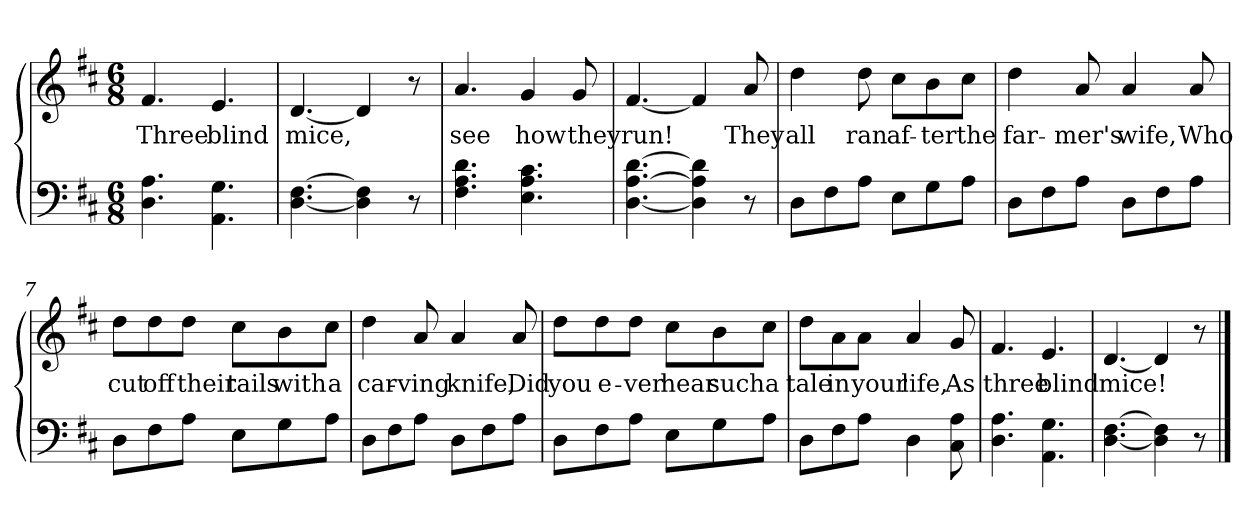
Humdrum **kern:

**kern	**kern	**text
*part1	*part1	*part1
*staff2	*staff1	*staff1
*clefF4	*clefG2	*
*k[f#c#]	*k[f#c#]	*
*D:	*D:	*
*M6/8	*M6/8	*
=1	=1	=1
!	!	!LO:LY:b
4.D\ 4.A\	4.f#/	Three
!	!	!LO:LY:b
4.AA\ 4.G\	4.e/	blind
=2	=2	=2
!	!	!LO:LY:b
[4.D\ [4.F#\	[4.d/	mice,
4D\] 4F#\]	4d/]	.
8r	8r	.
=3	=3	=3
!	!	!LO:LY:b
4.F#\ 4.A\ 4.d\	4.a/	see
!	!	!LO:LY:b
4.E\ 4.A\ 4.c#\	4g/	how
!	!	!LO:LY:b
.	8g/	they
=4	=4	=4
!	!	!LO:LY:b
[4.D\ [4.A\ [4.d\	[4.f#/	run!
4D\] 4A\] 4d\]	4f#/]	.
!	!	!LO:LY:b
8r	8a/	They
!!LO:LB:g=z
=5	=5	=5
!	!	!LO:LY:b
8D\L	4dd\	all
8F#\	.	.
!	!	!LO:LY:b
8A\J	8dd\	ran
!	!	!LO:LY:b
8E\L	8cc#\L	af-
!	!	!LO:LY:b
8G\	8b\	-ter
!	!	!LO:LY:b
8A\J	8cc#\J	the
=6	=6	=6
!	!	!LO:LY:b
8D\L	4dd\	far-
8F#\	.	.
!	!	!LO:LY:b
8A\J	8a/	-mer's
!	!	!LO:LY:b
8D\L	4a/	wife,
8F#\	.	.
!	!	!LO:LY:b
8A\J	8a/	Who
=7	=7	=7
!	!	!LO:LY:b
8D\L	8dd\L	cut
!	!	!LO:LY:b
8F#\	8dd\	off
!	!	!LO:LY:b
8A\J	8dd\J	their
!	!	!LO:LY:b
8E\L	8cc#\L	tails
!	!	!LO:LY:b
8G\	8b\	with
!	!	!LO:LY:b
8A\J	8cc#\J	a
=8	=8	=8
!	!	!LO:LY:b
8D\L	4dd\	car-
8F#\	.	.
!	!	!LO:LY:b
8A\J	8a/	-ving
!	!	!LO:LY:b
8D\L	4a/	knife,
8F#\	.	.
!	!	!LO:LY:b
8A\J	8a/	Did
!!LO:LB:g=z
=9	=9	=9
!	!	!LO:LY:b
8D\L	8dd\L	you
!	!	!LO:LY:b
8F#\	8dd\	e-
!	!	!LO:LY:b
8A\J	8dd\J	-ver
!	!	!LO:LY:b
8E\L	8cc#\L	hear
!	!	!LO:LY:b
8G\	8b\	such
!	!	!LO:LY:b
8A\J	8cc#\J	a
=10	=10	=10
!	!	!LO:LY:b
8D\L	8dd\L	tale
!	!	!LO:LY:b
8F#\	8a\	in
!	!	!LO:LY:b
8A\J	8a\J	your
!	!	!LO:LY:b
4D\	4a/	life,
!	!	!LO:LY:b
8C#\ 8A\	8g/	As
=11	=11	=11
!	!	!LO:LY:b
4.D\ 4.A\	4.f#/	three
!	!	!LO:LY:b
4.AA\ 4.G\	4.e/	blind
=12	=12	=12
!	!	!LO:LY:b
[4.D\ [4.F#\	[4.d/	mice!
4D\] 4F#\]	4d/]	.
8r	8r	.
==	==	==
*-	*-	*-
